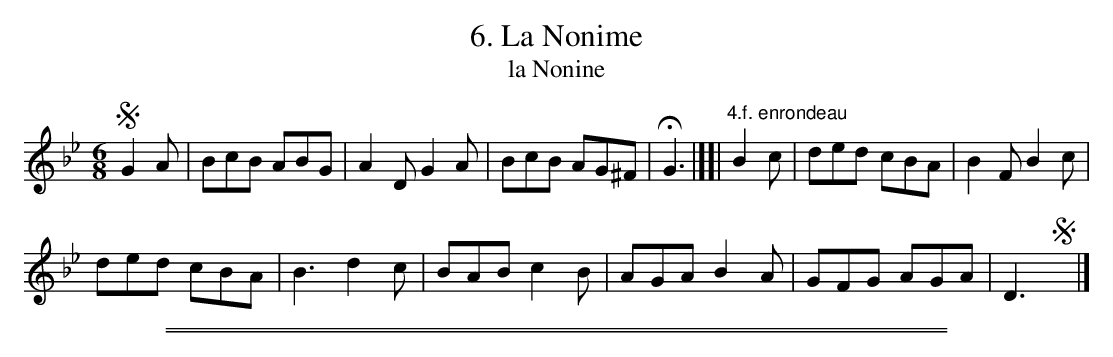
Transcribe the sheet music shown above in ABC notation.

X:1
T: 6. La Nonime
T: la Nonine
M: 6/8
L: 1/8
K: Gm
!segno!G2A |\
BcB ABG | A2D G2A |\
BcB AG^F | HG3 |][|\
"4.f. enrondeau"B2c |\
ded cBA | B2F B2c |
ded cBA | B3 d2c |\
BAB c2B | AGA B2A |\
GFG AGA | D3 !segno!y |]
